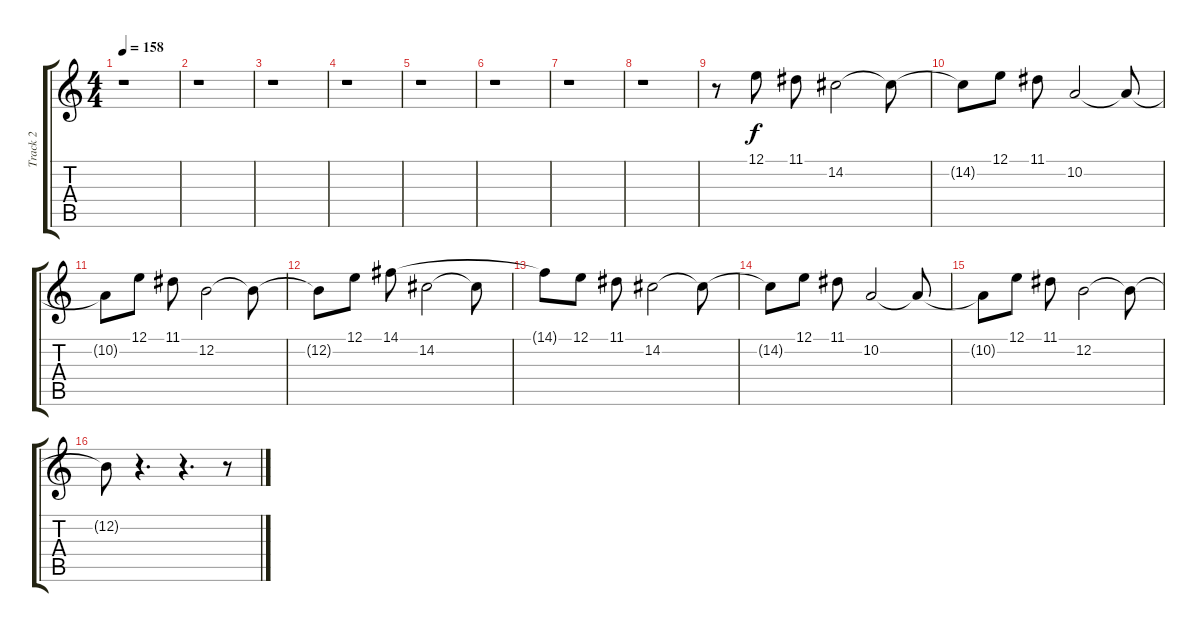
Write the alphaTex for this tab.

\track ("Track 2" "Track 2") {instrument acousticgrandpiano}
\staff {score tabs}
\tuning (E4 B3 G3 D3 A2 E2) {hide}
\ts (4 4)
\tempo 158
\clef g2
\ks c
r.1{dy f} |
r.1 |
r.1 |
r.1 |
r.1 |
r.1 |
r.1 |
r.1 |
r.8 12.1.8 11.1.8 14.2.2 14.2{t}.8 |
14.2{t}.8 12.1.8 11.1.8 10.2.2 10.2{t}.8 |
10.2{t}.8 12.1.8 11.1.8 12.2.2 12.2{t}.8 |
12.2{t}.8 12.1.8 14.1.8 14.2.2 14.2{t}.8 |
14.1{t}.8 12.1.8 11.1.8 14.2.2 14.2{t}.8 |
14.2{t}.8 12.1.8 11.1.8 10.2.2 10.2{t}.8 |
10.2{t}.8 12.1.8 11.1.8 12.2.2 12.2{t}.8 |
12.2{t}.8 r.4{d} r.4{d} r.8
